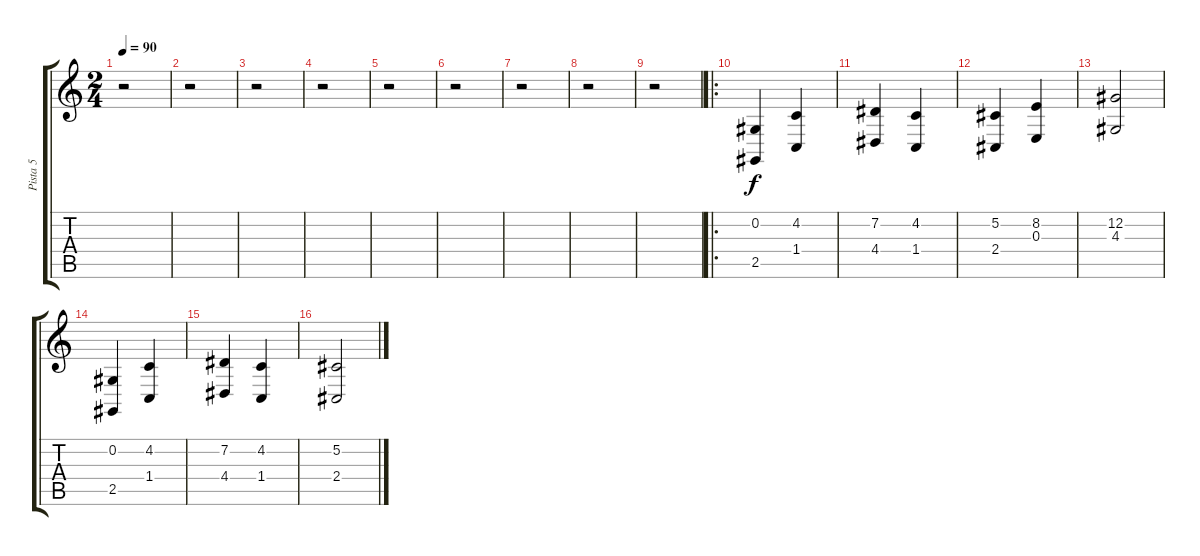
\track ("Pista 5" "Pista 5") {instrument stringensemble1}
\staff {score tabs}
\tuning (Db4 Ab3 E3 B2 Gb2 Db2) {hide}
\ts (2 4)
\tempo 90
\clef g2
\ks c
r.2{dy f} |
r.2 |
r.2 |
r.2 |
r.2 |
r.2 |
r.2 |
r.2 |
r.2 |
\ro
(0.2 2.5).4 (4.2 1.4).4 |
(7.2 4.4).4 (4.2 1.4).4 |
(5.2 2.4).4 (8.2 0.3).4 |
(12.2 4.3).2 |
(0.2 2.5).4 (4.2 1.4).4 |
(7.2 4.4).4 (4.2 1.4).4 |
(5.2 2.4).2
